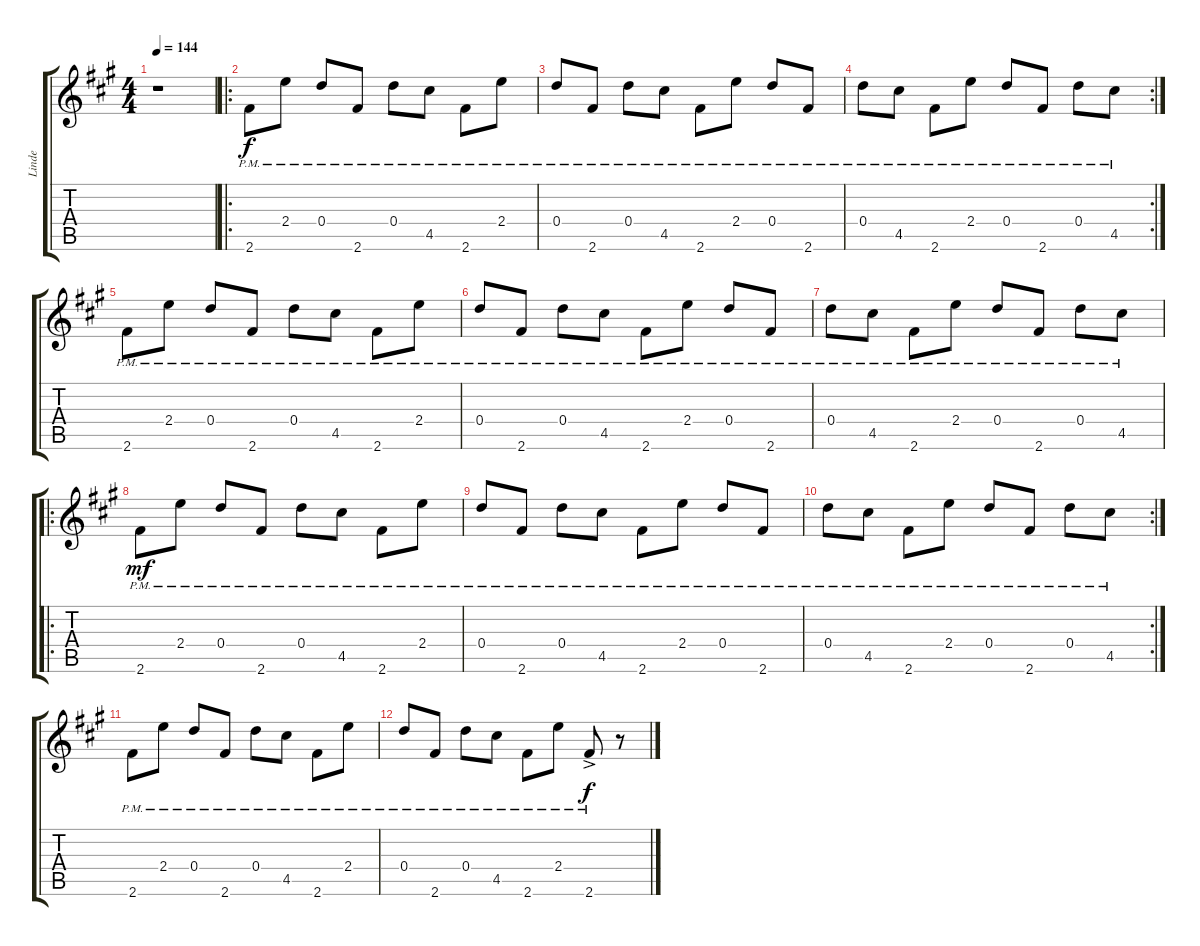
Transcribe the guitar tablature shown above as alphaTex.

\track ("Linde" "Linde") {instrument distortionguitar}
\staff {score tabs}
\tuning (E4 B3 G3 D3 A2 E2) {hide}
\ts (4 4)
\tempo 144
\clef g2
\ks a
r.1{dy f} |
\ro
2.6{pm}.8{ot 8vb} 2.4{pm}.8{ot 8vb} 0.4{pm}.8{ot 8vb} 2.6{pm}.8{ot 8vb} 0.4{pm}.8{ot 8vb} 4.5{pm}.8{ot 8vb} 2.6{pm}.8{ot 8vb} 2.4{pm}.8{ot 8vb} |
0.4{pm}.8{ot 8vb} 2.6{pm}.8{ot 8vb} 0.4{pm}.8{ot 8vb} 4.5{pm}.8{ot 8vb} 2.6{pm}.8{ot 8vb} 2.4{pm}.8{ot 8vb} 0.4{pm}.8{ot 8vb} 2.6{pm}.8{ot 8vb} |
\rc 2
0.4{pm}.8{ot 8vb} 4.5{pm}.8{ot 8vb} 2.6{pm}.8{ot 8vb} 2.4{pm}.8{ot 8vb} 0.4{pm}.8{ot 8vb} 2.6{pm}.8{ot 8vb} 0.4{pm}.8{ot 8vb} 4.5{pm}.8{ot 8vb} |
2.6{pm}.8{ot 8vb} 2.4{pm}.8{ot 8vb} 0.4{pm}.8{ot 8vb} 2.6{pm}.8{ot 8vb} 0.4{pm}.8{ot 8vb} 4.5{pm}.8{ot 8vb} 2.6{pm}.8{ot 8vb} 2.4{pm}.8{ot 8vb} |
0.4{pm}.8{ot 8vb} 2.6{pm}.8{ot 8vb} 0.4{pm}.8{ot 8vb} 4.5{pm}.8{ot 8vb} 2.6{pm}.8{ot 8vb} 2.4{pm}.8{ot 8vb} 0.4{pm}.8{ot 8vb} 2.6{pm}.8{ot 8vb} |
0.4{pm}.8{ot 8vb} 4.5{pm}.8{ot 8vb} 2.6{pm}.8{ot 8vb} 2.4{pm}.8{ot 8vb} 0.4{pm}.8{ot 8vb} 2.6{pm}.8{ot 8vb} 0.4{pm}.8{ot 8vb} 4.5{pm}.8{ot 8vb} |
\ro
2.6{pm}.8{ot 8vb dy mf} 2.4{pm}.8{ot 8vb} 0.4{pm}.8{ot 8vb} 2.6{pm}.8{ot 8vb} 0.4{pm}.8{ot 8vb} 4.5{pm}.8{ot 8vb} 2.6{pm}.8{ot 8vb} 2.4{pm}.8{ot 8vb} |
0.4{pm}.8{ot 8vb} 2.6{pm}.8{ot 8vb} 0.4{pm}.8{ot 8vb} 4.5{pm}.8{ot 8vb} 2.6{pm}.8{ot 8vb} 2.4{pm}.8{ot 8vb} 0.4{pm}.8{ot 8vb} 2.6{pm}.8{ot 8vb} |
\rc 2
0.4{pm}.8{ot 8vb} 4.5{pm}.8{ot 8vb} 2.6{pm}.8{ot 8vb} 2.4{pm}.8{ot 8vb} 0.4{pm}.8{ot 8vb} 2.6{pm}.8{ot 8vb} 0.4{pm}.8{ot 8vb} 4.5{pm}.8{ot 8vb} |
2.6{pm}.8{ot 8vb} 2.4{pm}.8{ot 8vb} 0.4{pm}.8{ot 8vb} 2.6{pm}.8{ot 8vb} 0.4{pm}.8{ot 8vb} 4.5{pm}.8{ot 8vb} 2.6{pm}.8{ot 8vb} 2.4{pm}.8{ot 8vb} |
0.4{pm}.8{ot 8vb} 2.6{pm}.8{ot 8vb} 0.4{pm}.8{ot 8vb} 4.5{pm}.8{ot 8vb} 2.6{pm}.8{ot 8vb} 2.4{pm}.8{ot 8vb} 2.6{ac pm}.8{ot 8vb dy f} r.8
